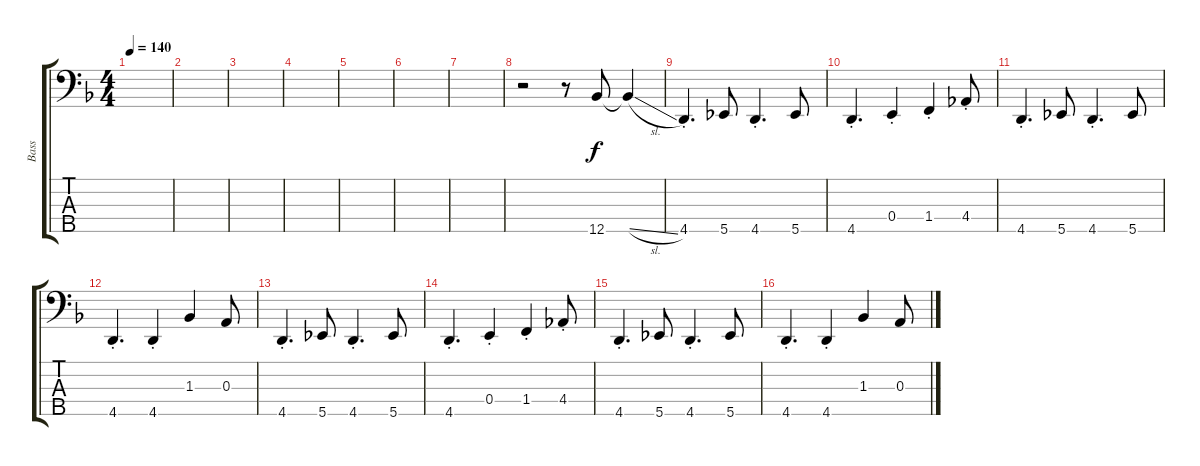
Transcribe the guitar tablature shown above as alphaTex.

\track ("Bass" "Bass") {instrument electricbassfinger}
\staff {score tabs}
\tuning (G2 D2 A1 E1 Bb0) {hide}
\ts (4 4)
\tempo 140
\clef f4
\ks dminor
|
|
|
|
|
|
|
r.2 r.8 12.5.8 12.5{sl t}.4 |
4.5{st}.4{d} 5.5.8 4.5{st}.4{d} 5.5.8 |
4.5{st}.4{d} 0.4{st}.4 1.4{st}.4 4.4{st}.8 |
4.5{st}.4{d} 5.5.8 4.5{st}.4{d} 5.5.8 |
4.5{st}.4{d} 4.5{st}.4 1.3.4 0.3.8 |
4.5{st}.4{d} 5.5.8 4.5{st}.4{d} 5.5.8 |
4.5{st}.4{d} 0.4{st}.4 1.4{st}.4 4.4{st}.8 |
4.5{st}.4{d} 5.5.8 4.5{st}.4{d} 5.5.8 |
4.5{st}.4{d} 4.5{st}.4 1.3.4 0.3.8
